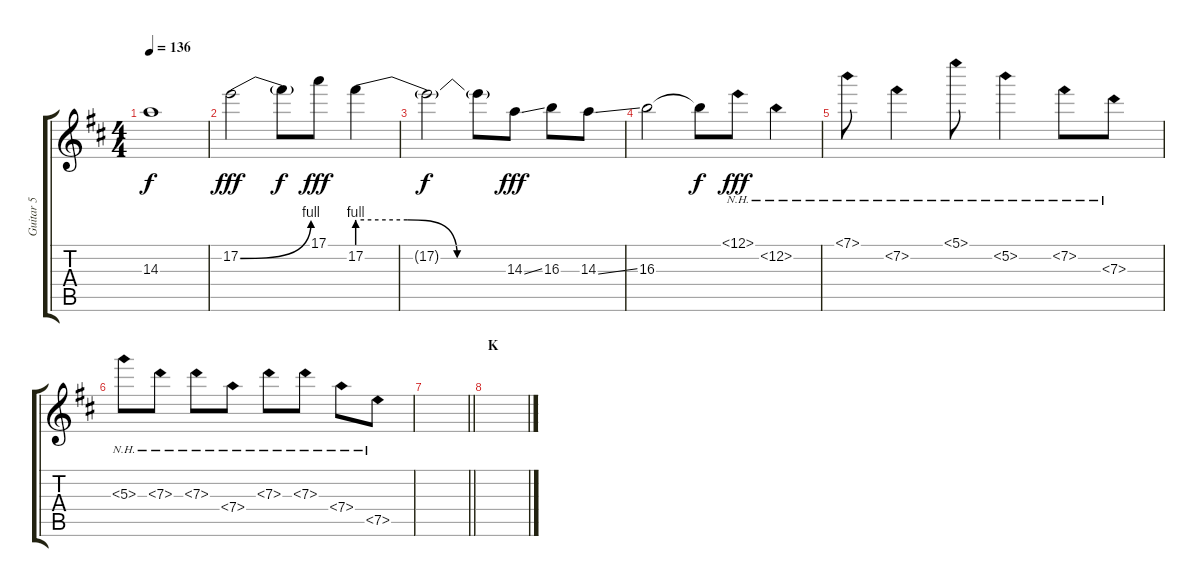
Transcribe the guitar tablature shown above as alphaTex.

\track ("Guitar 5" "Guitar 5") {instrument distortionguitar}
\staff {score tabs}
\tuning (E4 B3 G3 D3 A2 E2) {hide}
\ts (4 4)
\tempo 136
\clef g2
\ks d
14.3{t}.1{dy f} |
17.2{be (bend 0 0 60 4)}.2{dy fff} 17.2{t}.8{dy f} 17.1.8{dy fff} 17.2{be (custom 0 4 20 4 40 0 60 0)}.4 |
17.2{t}.2{dy f} 17.2{t}.8 14.3{ss}.8{dy fff} 16.3.8 14.3{ss}.8 |
16.3.2 16.3{t}.8{dy f} 12.1{nh}.8{dy fff} 12.2{nh}.4 |
7.1{nh}.8 7.2{nh}.4 5.1{nh}.8 5.2{nh}.4 7.2{nh}.8 7.3{nh}.8 |
5.3{nh}.8 7.3{nh}.8 7.3{nh}.8 7.4{nh}.8 7.3{nh}.8 7.3{nh}.8 7.4{nh}.8 7.5{nh}.8 |
\barLineRight lightlight
|
\section ("" "K")
